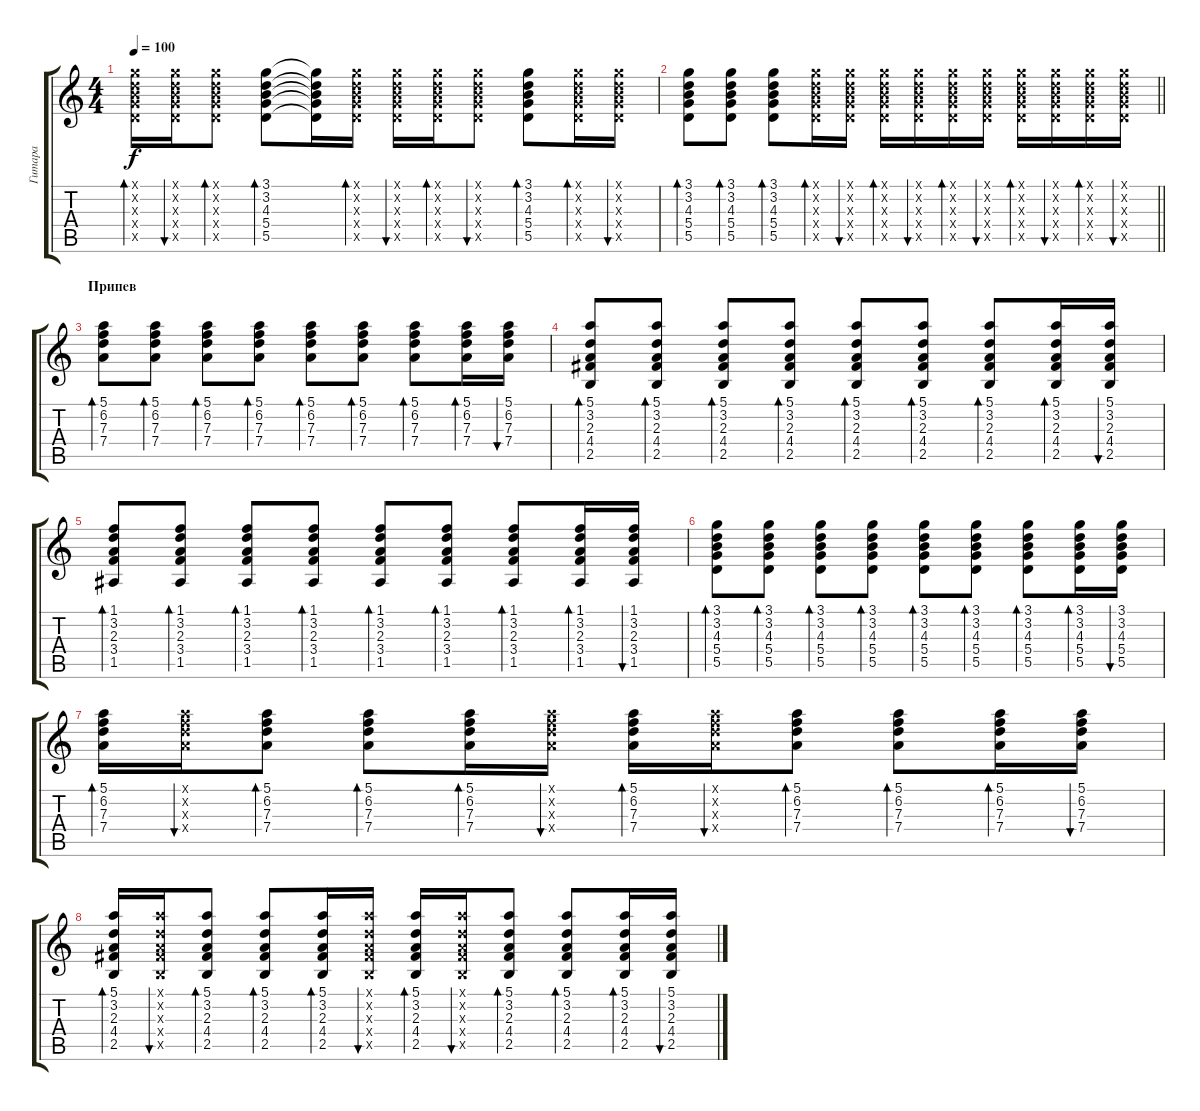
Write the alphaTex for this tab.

\track ("Гитара" "Гитара") {instrument acousticguitarnylon}
\staff {score tabs}
\tuning (E4 B3 G3 D3 A2 E2) {hide}
\ts (4 4)
\tempo 100
\clef g2
\ks c
(3.1{x} 3.2{x} 4.3{x} 5.4{x} 5.5{x}).16{bd 30 dy f} (3.1{x} 3.2{x} 4.3{x} 5.4{x} 5.5{x}).16{bu 30} (3.1{x} 3.2{x} 4.3{x} 5.4{x} 5.5{x}).8{bd 30} (3.1 3.2 4.3 5.4 5.5).8{bd 30} (3.1{t} 3.2{t} 4.3{t} 5.4{t} 5.5{t}).16 (3.1{x} 3.2{x} 4.3{x} 5.4{x} 5.5{x}).16{bd 30} (3.1{x} 3.2{x} 4.3{x} 5.4{x} 5.5{x}).16{bu 30} (3.1{x} 3.2{x} 4.3{x} 5.4{x} 5.5{x}).16{bd 30} (3.1{x} 3.2{x} 4.3{x} 5.4{x} 5.5{x}).8{bu 30} (3.1 3.2 4.3 5.4 5.5).8{bd 30} (3.1{x} 3.2{x} 4.3{x} 5.4{x} 5.5{x}).16{bd 30} (3.1{x} 3.2{x} 4.3{x} 5.4{x} 5.5{x}).16{bu 30} |
\barLineRight lightlight
(3.1 3.2 4.3 5.4 5.5).8{bd 30} (3.1 3.2 4.3 5.4 5.5).8{bd 30} (3.1 3.2 4.3 5.4 5.5).8{bd 30} (3.1{x} 3.2{x} 4.3{x} 5.4{x} 5.5{x}).16{bd 30} (3.1{x} 3.2{x} 4.3{x} 5.4{x} 5.5{x}).16{bu 30} (3.1{x} 3.2{x} 4.3{x} 5.4{x} 5.5{x}).16{bd 30} (3.1{x} 3.2{x} 4.3{x} 5.4{x} 5.5{x}).16{bu 30} (3.1{x} 3.2{x} 4.3{x} 5.4{x} 5.5{x}).16{bd 30} (3.1{x} 3.2{x} 4.3{x} 5.4{x} 5.5{x}).16{bu 30} (3.1{x} 3.2{x} 4.3{x} 5.4{x} 5.5{x}).16{bd 30} (3.1{x} 3.2{x} 4.3{x} 5.4{x} 5.5{x}).16{bu 30} (3.1{x} 3.2{x} 4.3{x} 5.4{x} 5.5{x}).16{bd 30} (3.1{x} 3.2{x} 4.3{x} 5.4{x} 5.5{x}).16{bu 30} |
\section ("" "Припев")
(5.1 6.2 7.3 7.4).8{bd 30} (5.1 6.2 7.3 7.4).8{bd 30} (5.1 6.2 7.3 7.4).8{bd 30} (5.1 6.2 7.3 7.4).8{bd 30} (5.1 6.2 7.3 7.4).8{bd 30} (5.1 6.2 7.3 7.4).8{bd 30} (5.1 6.2 7.3 7.4).8{bd 30} (5.1 6.2 7.3 7.4).16{bd 30} (5.1 6.2 7.3 7.4).16{bu 30} |
(5.1 3.2 2.3 4.4 2.5).8{bd 30} (5.1 3.2 2.3 4.4 2.5).8{bd 30} (5.1 3.2 2.3 4.4 2.5).8{bd 30} (5.1 3.2 2.3 4.4 2.5).8{bd 30} (5.1 3.2 2.3 4.4 2.5).8{bd 30} (5.1 3.2 2.3 4.4 2.5).8{bd 30} (5.1 3.2 2.3 4.4 2.5).8{bd 30} (5.1 3.2 2.3 4.4 2.5).16{bd 30} (5.1 3.2 2.3 4.4 2.5).16{bu 30} |
(1.1 3.2 2.3 3.4 1.5).8{bd 30} (1.1 3.2 2.3 3.4 1.5).8{bd 30} (1.1 3.2 2.3 3.4 1.5).8{bd 30} (1.1 3.2 2.3 3.4 1.5).8{bd 30} (1.1 3.2 2.3 3.4 1.5).8{bd 30} (1.1 3.2 2.3 3.4 1.5).8{bd 30} (1.1 3.2 2.3 3.4 1.5).8{bd 30} (1.1 3.2 2.3 3.4 1.5).16{bd 30} (1.1 3.2 2.3 3.4 1.5).16{bu 30} |
(3.1 3.2 4.3 5.4 5.5).8{bd 30} (3.1 3.2 4.3 5.4 5.5).8{bd 30} (3.1 3.2 4.3 5.4 5.5).8{bd 30} (3.1 3.2 4.3 5.4 5.5).8{bd 30} (3.1 3.2 4.3 5.4 5.5).8{bd 30} (3.1 3.2 4.3 5.4 5.5).8{bd 30} (3.1 3.2 4.3 5.4 5.5).8{bd 30} (3.1 3.2 4.3 5.4 5.5).16{bd 30} (3.1 3.2 4.3 5.4 5.5).16{bu 30} |
(5.1 6.2 7.3 7.4).16{bd 30} (5.1{x} 6.2{x} 7.3{x} 7.4{x}).16{bu 30} (5.1 6.2 7.3 7.4).8{bd 30} (5.1 6.2 7.3 7.4).8{bd 30} (5.1 6.2 7.3 7.4).16{bd 30} (5.1{x} 6.2{x} 7.3{x} 7.4{x}).16{bu 30} (5.1 6.2 7.3 7.4).16{bd 30} (5.1{x} 6.2{x} 7.3{x} 7.4{x}).16{bu 30} (5.1 6.2 7.3 7.4).8{bd 30} (5.1 6.2 7.3 7.4).8{bd 30} (5.1 6.2 7.3 7.4).16{bd 30} (5.1 6.2 7.3 7.4).16{bu 30} |
(5.1 3.2 2.3 4.4 2.5).16{bd 30} (5.1{x} 3.2{x} 2.3{x} 4.4{x} 2.5{x}).16{bu 30} (5.1 3.2 2.3 4.4 2.5).8{bd 30} (5.1 3.2 2.3 4.4 2.5).8{bd 30} (5.1 3.2 2.3 4.4 2.5).16{bd 30} (5.1{x} 3.2{x} 2.3{x} 4.4{x} 2.5{x}).16{bu 30} (5.1 3.2 2.3 4.4 2.5).16{bd 30} (5.1{x} 3.2{x} 2.3{x} 4.4{x} 2.5{x}).16{bu 30} (5.1 3.2 2.3 4.4 2.5).8{bd 30} (5.1 3.2 2.3 4.4 2.5).8{bd 30} (5.1 3.2 2.3 4.4 2.5).16{bd 30} (5.1 3.2 2.3 4.4 2.5).16{bu 30}
